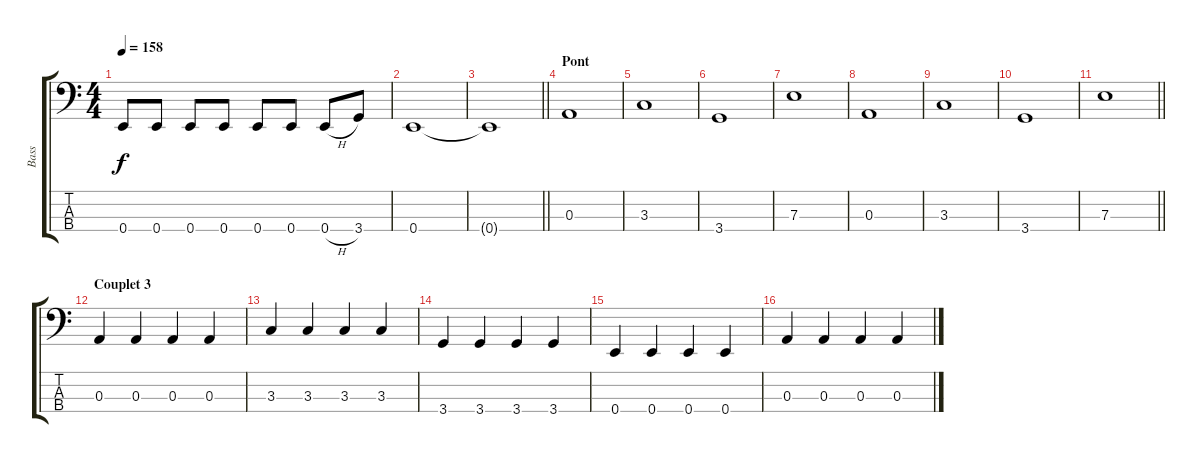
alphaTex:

\track ("Bass" "Bass") {instrument electricbasspick}
\staff {score tabs}
\tuning (G2 D2 A1 E1) {hide}
\ts (4 4)
\tempo 158
\clef f4
\ks c
0.4.8{dy f} 0.4.8 0.4.8 0.4.8 0.4.8 0.4.8 0.4{h}.8 3.4.8 |
0.4.1 |
\barLineRight lightlight
0.4{t}.1 |
\section ("" "Pont ")
0.3.1 |
3.3.1 |
3.4.1 |
7.3.1 |
0.3.1 |
3.3.1 |
3.4.1 |
\barLineRight lightlight
7.3.1 |
\section ("" "Couplet 3")
0.3.4 0.3.4 0.3.4 0.3.4 |
3.3.4 3.3.4 3.3.4 3.3.4 |
3.4.4 3.4.4 3.4.4 3.4.4 |
0.4.4 0.4.4 0.4.4 0.4.4 |
0.3.4 0.3.4 0.3.4 0.3.4
